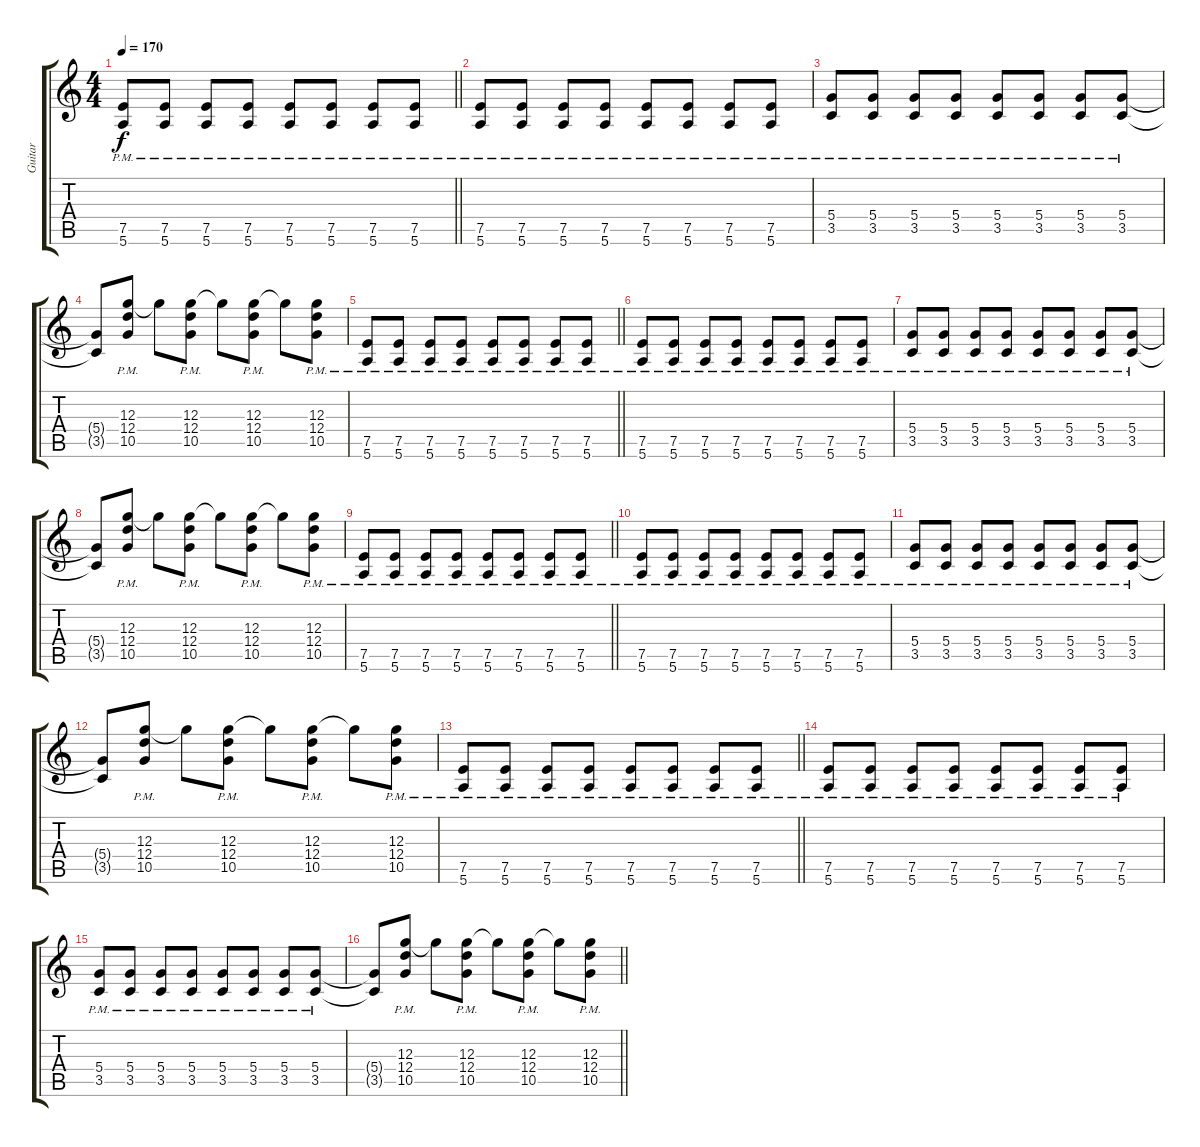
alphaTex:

\track ("Guitar" "Guitar") {instrument electricguitarmuted}
\staff {score tabs}
\tuning (E4 B3 G3 D3 A2 E2) {hide}
\ts (4 4)
\tempo 170
\clef g2
\barLineRight lightlight
\ks c
(7.5{pm} 5.6{pm}).8{dy f balance 5} (7.5{pm} 5.6{pm}).8 (7.5{pm} 5.6{pm}).8 (7.5{pm} 5.6{pm}).8 (7.5{pm} 5.6{pm}).8 (7.5{pm} 5.6{pm}).8 (7.5{pm} 5.6{pm}).8 (7.5{pm} 5.6{pm}).8 |
(7.5{pm} 5.6{pm}).8 (7.5{pm} 5.6{pm}).8 (7.5{pm} 5.6{pm}).8 (7.5{pm} 5.6{pm}).8 (7.5{pm} 5.6{pm}).8 (7.5{pm} 5.6{pm}).8 (7.5{pm} 5.6{pm}).8 (7.5{pm} 5.6{pm}).8 |
(5.4{pm} 3.5{pm}).8 (5.4{pm} 3.5{pm}).8 (5.4{pm} 3.5{pm}).8 (5.4{pm} 3.5{pm}).8 (5.4{pm} 3.5{pm}).8 (5.4{pm} 3.5{pm}).8 (5.4{pm} 3.5{pm}).8 (5.4{pm} 3.5{pm}).8 |
(5.4{t} 3.5{t}).8 (12.3{pm} 12.4{pm} 10.5{pm}).8 12.3{t}.8 (12.3{pm} 12.4{pm} 10.5{pm}).8 12.3{t}.8 (12.3{pm} 12.4{pm} 10.5{pm}).8 12.3{t}.8 (12.3{pm} 12.4{pm} 10.5{pm}).8 |
\barLineRight lightlight
(7.5{pm} 5.6{pm}).8 (7.5{pm} 5.6{pm}).8 (7.5{pm} 5.6{pm}).8 (7.5{pm} 5.6{pm}).8 (7.5{pm} 5.6{pm}).8 (7.5{pm} 5.6{pm}).8 (7.5{pm} 5.6{pm}).8 (7.5{pm} 5.6{pm}).8 |
(7.5{pm} 5.6{pm}).8 (7.5{pm} 5.6{pm}).8 (7.5{pm} 5.6{pm}).8 (7.5{pm} 5.6{pm}).8 (7.5{pm} 5.6{pm}).8 (7.5{pm} 5.6{pm}).8 (7.5{pm} 5.6{pm}).8 (7.5{pm} 5.6{pm}).8 |
(5.4{pm} 3.5{pm}).8 (5.4{pm} 3.5{pm}).8 (5.4{pm} 3.5{pm}).8 (5.4{pm} 3.5{pm}).8 (5.4{pm} 3.5{pm}).8 (5.4{pm} 3.5{pm}).8 (5.4{pm} 3.5{pm}).8 (5.4{pm} 3.5{pm}).8 |
(5.4{t} 3.5{t}).8 (12.3{pm} 12.4{pm} 10.5{pm}).8 12.3{t}.8 (12.3{pm} 12.4{pm} 10.5{pm}).8 12.3{t}.8 (12.3{pm} 12.4{pm} 10.5{pm}).8 12.3{t}.8 (12.3{pm} 12.4{pm} 10.5{pm}).8 |
\barLineRight lightlight
(7.5{pm} 5.6{pm}).8{balance 5} (7.5{pm} 5.6{pm}).8 (7.5{pm} 5.6{pm}).8 (7.5{pm} 5.6{pm}).8 (7.5{pm} 5.6{pm}).8 (7.5{pm} 5.6{pm}).8 (7.5{pm} 5.6{pm}).8 (7.5{pm} 5.6{pm}).8 |
(7.5{pm} 5.6{pm}).8 (7.5{pm} 5.6{pm}).8 (7.5{pm} 5.6{pm}).8 (7.5{pm} 5.6{pm}).8 (7.5{pm} 5.6{pm}).8 (7.5{pm} 5.6{pm}).8 (7.5{pm} 5.6{pm}).8 (7.5{pm} 5.6{pm}).8 |
(5.4{pm} 3.5{pm}).8 (5.4{pm} 3.5{pm}).8 (5.4{pm} 3.5{pm}).8 (5.4{pm} 3.5{pm}).8 (5.4{pm} 3.5{pm}).8 (5.4{pm} 3.5{pm}).8 (5.4{pm} 3.5{pm}).8 (5.4{pm} 3.5{pm}).8 |
(5.4{t} 3.5{t}).8 (12.3{pm} 12.4{pm} 10.5{pm}).8 12.3{t}.8 (12.3{pm} 12.4{pm} 10.5{pm}).8 12.3{t}.8 (12.3{pm} 12.4{pm} 10.5{pm}).8 12.3{t}.8 (12.3{pm} 12.4{pm} 10.5{pm}).8 |
\barLineRight lightlight
(7.5{pm} 5.6{pm}).8 (7.5{pm} 5.6{pm}).8 (7.5{pm} 5.6{pm}).8 (7.5{pm} 5.6{pm}).8 (7.5{pm} 5.6{pm}).8 (7.5{pm} 5.6{pm}).8 (7.5{pm} 5.6{pm}).8 (7.5{pm} 5.6{pm}).8 |
(7.5{pm} 5.6{pm}).8 (7.5{pm} 5.6{pm}).8 (7.5{pm} 5.6{pm}).8 (7.5{pm} 5.6{pm}).8 (7.5{pm} 5.6{pm}).8 (7.5{pm} 5.6{pm}).8 (7.5{pm} 5.6{pm}).8 (7.5{pm} 5.6{pm}).8 |
(5.4{pm} 3.5{pm}).8 (5.4{pm} 3.5{pm}).8 (5.4{pm} 3.5{pm}).8 (5.4{pm} 3.5{pm}).8 (5.4{pm} 3.5{pm}).8 (5.4{pm} 3.5{pm}).8 (5.4{pm} 3.5{pm}).8 (5.4{pm} 3.5{pm}).8 |
\barLineRight lightlight
(5.4{t} 3.5{t}).8 (12.3{pm} 12.4{pm} 10.5{pm}).8 12.3{t}.8 (12.3{pm} 12.4{pm} 10.5{pm}).8 12.3{t}.8 (12.3{pm} 12.4{pm} 10.5{pm}).8 12.3{t}.8 (12.3{pm} 12.4{pm} 10.5{pm}).8
